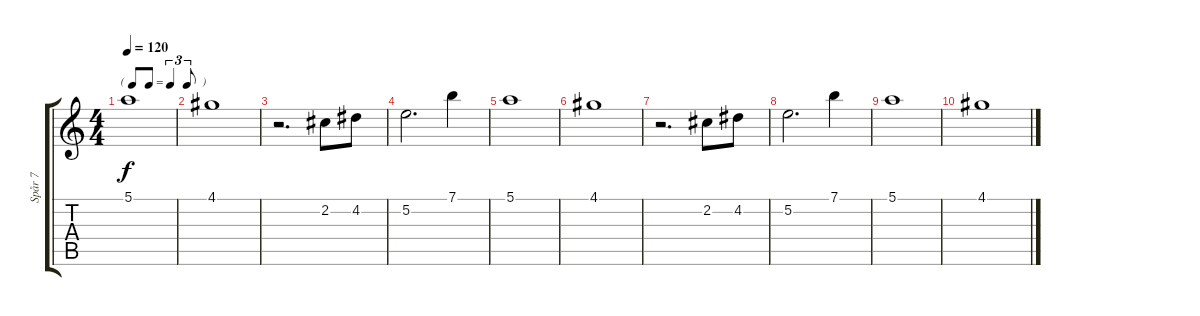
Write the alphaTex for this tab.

\track ("Spår 7" "Spår 7") {instrument electricguitarjazz}
\staff {score tabs}
\tuning (E4 B3 G3 D3 A2 E2) {hide}
\ts (4 4)
\tf triplet8th
\tempo 120
\clef g2
\ks c
5.1.1{dy f} |
4.1.1 |
r.2{d} 2.2.8 4.2.8 |
5.2.2{d} 7.1.4 |
5.1.1 |
4.1.1 |
r.2{d} 2.2.8 4.2.8 |
5.2.2{d} 7.1.4 |
5.1.1 |
4.1.1
